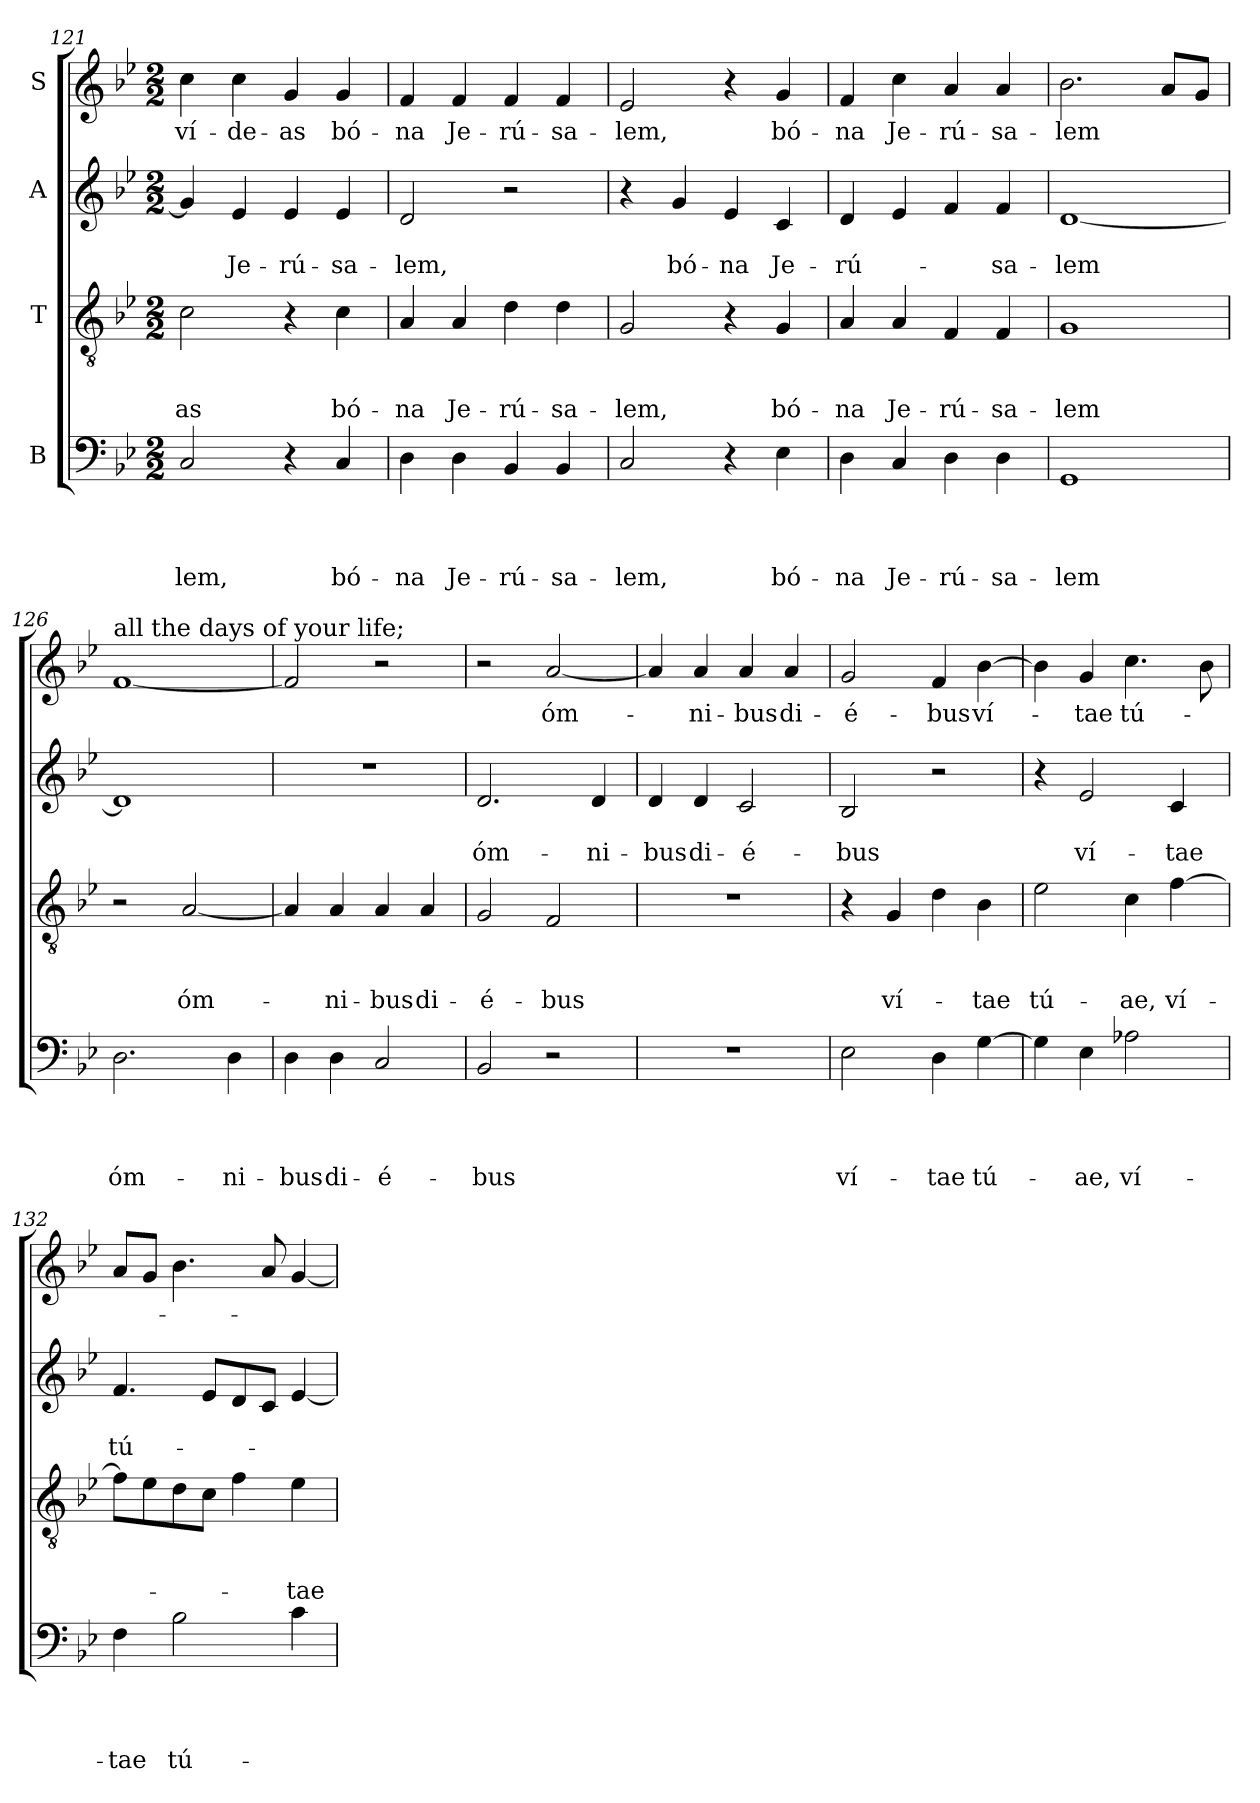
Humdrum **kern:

**kern	**text	**text	**text	**text	**kern	**text	**text	**text	**kern	**text	**text	**kern	**text
*part4	*part4	*part4	*part4	*part4	*part3	*part3	*part3	*part3	*part2	*part2	*part2	*part1	*part1
*staff4	*staff4	*staff4	*staff4	*staff4	*staff3	*staff3	*staff3	*staff3	*staff2	*staff2	*staff2	*staff1	*staff1
*I"B	*	*	*	*	*I"T	*	*	*	*I"A	*	*	*I"S	*
*clefF4	*	*	*	*	*clefGv2	*	*	*	*clefG2	*	*	*clefG2	*
*k[b-e-]	*	*	*	*	*k[b-e-]	*	*	*	*k[b-e-]	*	*	*k[b-e-]	*
*B-:	*	*	*	*	*B-:	*	*	*	*B-:	*	*	*B-:	*
*M2/2	*	*	*	*	*M2/2	*	*	*	*M2/2	*	*	*M2/2	*
=121	=121	=121	=121	=121	=121	=121	=121	=121	=121	=121	=121	=121	=121
!	!	!	!	!LO:LY:b	!	!	!	!LO:LY:b	!	!	!	!	!LO:LY:b
2C/	.	.	.	-lem,	2c\	.	.	-as	4g/]	.	.	4cc\	ví-
!	!	!	!	!	!	!	!	!	!	!	!LO:LY:b	!	!LO:LY:b
.	.	.	.	.	.	.	.	.	4e-/	.	Je-	4cc\	-de-
!	!	!	!	!	!	!	!	!	!	!	!LO:LY:b	!	!LO:LY:b
4r	.	.	.	.	4r	.	.	.	4e-/	.	-rú-	4g/	-as
!	!	!	!	!LO:LY:b	!	!	!	!LO:LY:b	!	!	!LO:LY:b	!	!LO:LY:b
4C/	.	.	.	bó-	4c\	.	.	bó-	4e-/	.	-sa-	4g/	bó-
=122	=122	=122	=122	=122	=122	=122	=122	=122	=122	=122	=122	=122	=122
!	!	!	!	!LO:LY:b	!	!	!	!LO:LY:b	!	!	!LO:LY:b	!	!LO:LY:b
4D\	.	.	.	-na	4A/	.	.	-na	2d/	.	-lem,	4f/	-na
!	!	!	!	!LO:LY:b	!	!	!	!LO:LY:b	!	!	!	!	!LO:LY:b
4D\	.	.	.	Je-	4A/	.	.	Je-	.	.	.	4f/	Je-
!	!	!	!	!LO:LY:b	!	!	!	!LO:LY:b	!	!	!	!	!LO:LY:b
4BB-/	.	.	.	-rú-	4d\	.	.	-rú-	2r	.	.	4f/	-rú-
!	!	!	!	!LO:LY:b	!	!	!	!LO:LY:b	!	!	!	!	!LO:LY:b
4BB-/	.	.	.	-sa-	4d\	.	.	-sa-	.	.	.	4f/	-sa-
!!LO:LB:g=z
=123	=123	=123	=123	=123	=123	=123	=123	=123	=123	=123	=123	=123	=123
!	!	!	!	!LO:LY:b	!	!	!	!LO:LY:b	!	!	!	!	!LO:LY:b
2C/	.	.	.	-lem,	2G/	.	.	-lem,	4r	.	.	2e-/	-lem,
!	!	!	!	!	!	!	!	!	!	!	!LO:LY:b	!	!
.	.	.	.	.	.	.	.	.	4g/	.	bó-	.	.
!	!	!	!	!	!	!	!	!	!	!	!LO:LY:b	!	!
4r	.	.	.	.	4r	.	.	.	4e-/	.	-na	4r	.
!	!	!	!	!LO:LY:b	!	!	!	!LO:LY:b	!	!	!LO:LY:b	!	!LO:LY:b
4E-\	.	.	.	bó-	4G/	.	.	bó-	4c/	.	Je-	4g/	bó-
=124	=124	=124	=124	=124	=124	=124	=124	=124	=124	=124	=124	=124	=124
!	!	!	!	!LO:LY:b	!	!	!	!LO:LY:b	!	!	!LO:LY:b	!	!LO:LY:b
4D\	.	.	.	-na	4A/	.	.	-na	4d/	.	-rú-	4f/	-na
!	!	!	!	!LO:LY:b	!	!	!	!LO:LY:b	!	!	!	!	!LO:LY:b
4C/	.	.	.	Je-	4A/	.	.	Je-	4e-/	.	.	4cc\	Je-
!	!	!	!	!LO:LY:b	!	!	!	!LO:LY:b	!	!	!	!	!LO:LY:b
4D\	.	.	.	-rú-	4F/	.	.	-rú-	4f/	.	.	4a/	-rú-
!	!	!	!	!LO:LY:b	!	!	!	!LO:LY:b	!	!	!LO:LY:b	!	!LO:LY:b
4D\	.	.	.	-sa-	4F/	.	.	-sa-	4f/	.	-sa-	4a/	-sa-
=125	=125	=125	=125	=125	=125	=125	=125	=125	=125	=125	=125	=125	=125
!	!	!	!	!LO:LY:b	!	!	!	!LO:LY:b	!	!	!LO:LY:b	!	!LO:LY:b
1GG	.	.	.	-lem	1G	.	.	-lem	[1d	.	-lem	2.b-\	-lem
.	.	.	.	.	.	.	.	.	.	.	.	8a/L	.
.	.	.	.	.	.	.	.	.	.	.	.	8g/J	.
=126	=126	=126	=126	=126	=126	=126	=126	=126	=126	=126	=126	=126	=126
!	!	!	!	!	!	!	!	!	!	!	!	!LO:TX:a:t=all the days of your life;	!
!	!	!	!	!LO:LY:b	!	!	!	!	!	!	!	!	!
2.D\	.	.	.	óm-	2r	.	.	.	1d]	.	.	[1f	.
!	!	!	!	!	!	!	!	!LO:LY:b	!	!	!	!	!
.	.	.	.	.	[2A/	.	.	óm-	.	.	.	.	.
!	!	!	!	!LO:LY:b	!	!	!	!	!	!	!	!	!
4D\	.	.	.	-ni-	.	.	.	.	.	.	.	.	.
=127	=127	=127	=127	=127	=127	=127	=127	=127	=127	=127	=127	=127	=127
!	!	!	!	!LO:LY:b	!	!	!	!	!	!	!	!	!
4D\	.	.	.	-bus	4A/]	.	.	.	1r	.	.	2f/]	.
!	!	!	!	!LO:LY:b	!	!	!	!LO:LY:b	!	!	!	!	!
4D\	.	.	.	di-	4A/	.	.	-ni-	.	.	.	.	.
!	!	!	!	!LO:LY:b	!	!	!	!LO:LY:b	!	!	!	!	!
2C/	.	.	.	-é-	4A/	.	.	-bus	.	.	.	2r	.
!	!	!	!	!	!	!	!	!LO:LY:b	!	!	!	!	!
.	.	.	.	.	4A/	.	.	di-	.	.	.	.	.
=128	=128	=128	=128	=128	=128	=128	=128	=128	=128	=128	=128	=128	=128
!	!	!	!	!LO:LY:b	!	!	!	!LO:LY:b	!	!	!LO:LY:b	!	!
2BB-/	.	.	.	-bus	2G/	.	.	-é-	2.d/	.	óm-	2r	.
!	!	!	!	!	!	!	!	!LO:LY:b	!	!	!	!	!LO:LY:b
2r	.	.	.	.	2F/	.	.	-bus	.	.	.	[2a/	óm-
!	!	!	!	!	!	!	!	!	!	!	!LO:LY:b	!	!
.	.	.	.	.	.	.	.	.	4d/	.	-ni-	.	.
!!LO:PB:g=z
=129	=129	=129	=129	=129	=129	=129	=129	=129	=129	=129	=129	=129	=129
!	!	!	!	!	!	!	!	!	!	!	!LO:LY:b	!	!
1r	.	.	.	.	1r	.	.	.	4d/	.	-bus	4a/]	.
!	!	!	!	!	!	!	!	!	!	!	!LO:LY:b	!	!LO:LY:b
.	.	.	.	.	.	.	.	.	4d/	.	di-	4a/	-ni-
!	!	!	!	!	!	!	!	!	!	!	!LO:LY:b	!	!LO:LY:b
.	.	.	.	.	.	.	.	.	2c/	.	-é-	4a/	-bus
!	!	!	!	!	!	!	!	!	!	!	!	!	!LO:LY:b
.	.	.	.	.	.	.	.	.	.	.	.	4a/	di-
=130	=130	=130	=130	=130	=130	=130	=130	=130	=130	=130	=130	=130	=130
!	!	!	!	!LO:LY:b	!	!	!	!	!	!	!LO:LY:b	!	!LO:LY:b
2E-\	.	.	.	ví-	4r	.	.	.	2B-/	.	-bus	2g/	-é-
!	!	!	!	!	!	!	!	!LO:LY:b	!	!	!	!	!
.	.	.	.	.	4G/	.	.	ví-	.	.	.	.	.
!	!	!	!	!LO:LY:b	!	!	!	!	!	!	!	!	!LO:LY:b
4D\	.	.	.	-tae	4d\	.	.	.	2r	.	.	4f/	-bus
!	!	!	!	!LO:LY:b	!	!	!	!LO:LY:b	!	!	!	!	!LO:LY:b
[4G\	.	.	.	tú-	4B-\	.	.	-tae	.	.	.	[4b-\	ví-
=131	=131	=131	=131	=131	=131	=131	=131	=131	=131	=131	=131	=131	=131
!	!	!	!	!	!	!	!	!LO:LY:b	!	!	!	!	!
4G\]	.	.	.	.	2e-\	.	.	tú-	4r	.	.	4b-\]	.
!	!	!	!	!LO:LY:b	!	!	!	!	!	!	!LO:LY:b	!	!LO:LY:b
4E-\	.	.	.	-ae,	.	.	.	.	2e-/	.	ví-	4g/	-tae
!	!	!	!	!LO:LY:b	!	!	!	!LO:LY:b	!	!	!	!	!LO:LY:b
2A-X\	.	.	.	ví-	4c\	.	.	-ae,	.	.	.	4.cc\	tú-
!	!	!	!	!	!	!	!	!LO:LY:b	!	!	!LO:LY:b	!	!
.	.	.	.	.	[4f\	.	.	ví-	4c/	.	-tae	.	.
.	.	.	.	.	.	.	.	.	.	.	.	8b-\	.
=132	=132	=132	=132	=132	=132	=132	=132	=132	=132	=132	=132	=132	=132
!	!	!	!	!LO:LY:b	!	!	!	!	!	!	!LO:LY:b	!	!
4F\	.	.	.	-tae	8f\L]	.	.	.	4.f/	.	tú-	8a/L	.
.	.	.	.	.	8e-\	.	.	.	.	.	.	8g/J	.
!	!	!	!	!LO:LY:b	!	!	!	!	!	!	!	!	!
2B-\	.	.	.	tú-	8d\	.	.	.	.	.	.	4.b-\	.
.	.	.	.	.	8c\J	.	.	.	8e-/L	.	.	.	.
.	.	.	.	.	4f\	.	.	.	8d/	.	.	.	.
.	.	.	.	.	.	.	.	.	8c/J	.	.	8a/	.
!	!	!	!	!	!	!	!	!LO:LY:b	!	!	!	!	!
4c\	.	.	.	.	4e-\	.	.	-tae	[4e-/	.	.	[4g/	.
=	=	=	=	=	=	=	=	=	=	=	=	=	=
*-	*-	*-	*-	*-	*-	*-	*-	*-	*-	*-	*-	*-	*-
